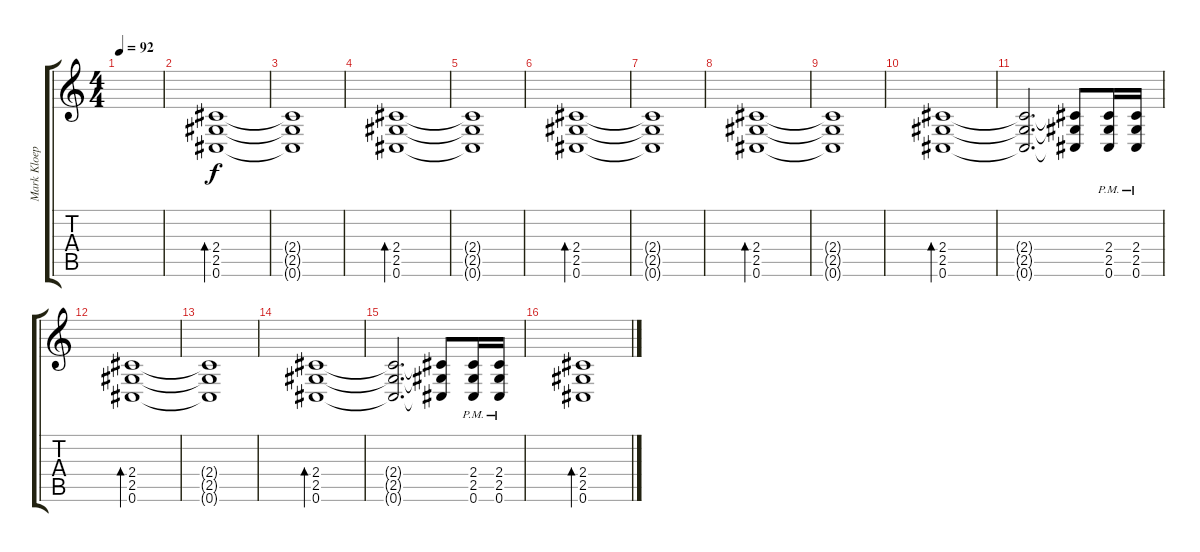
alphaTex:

\track ("Mark Kloeppel - Guitar" "Mark Kloep") {instrument distortionguitar}
\staff {score tabs}
\tuning (Db4 Ab3 E3 B2 Gb2 Db2) {hide}
\ts (4 4)
\tempo 92
\clef g2
\ks c
|
(2.4 2.5 0.6).1{bd 30} |
(2.4{t} 2.5{t} 0.6{t}).1 |
(2.4 2.5 0.6).1{bd 30} |
(2.4{t} 2.5{t} 0.6{t}).1 |
(2.4 2.5 0.6).1{bd 30} |
(2.4{t} 2.5{t} 0.6{t}).1 |
(2.4 2.5 0.6).1{bd 30} |
(2.4{t} 2.5{t} 0.6{t}).1 |
(2.4 2.5 0.6).1{bd 30} |
(2.4{t} 2.5{t} 0.6{t}).2{d} (2.4{t} 2.5{t} 0.6{t}).8 (2.4{pm} 2.5{pm} 0.6{pm}).16 (2.4{pm} 2.5{pm} 0.6{pm}).16 |
(2.4 2.5 0.6).1{bd 30} |
(2.4{t} 2.5{t} 0.6{t}).1 |
(2.4 2.5 0.6).1{bd 30} |
(2.4{t} 2.5{t} 0.6{t}).2{d} (2.4{t} 2.5{t} 0.6{t}).8 (2.4{pm} 2.5{pm} 0.6{pm}).16 (2.4{pm} 2.5{pm} 0.6{pm}).16 |
(2.4 2.5 0.6).1{bd 30}
